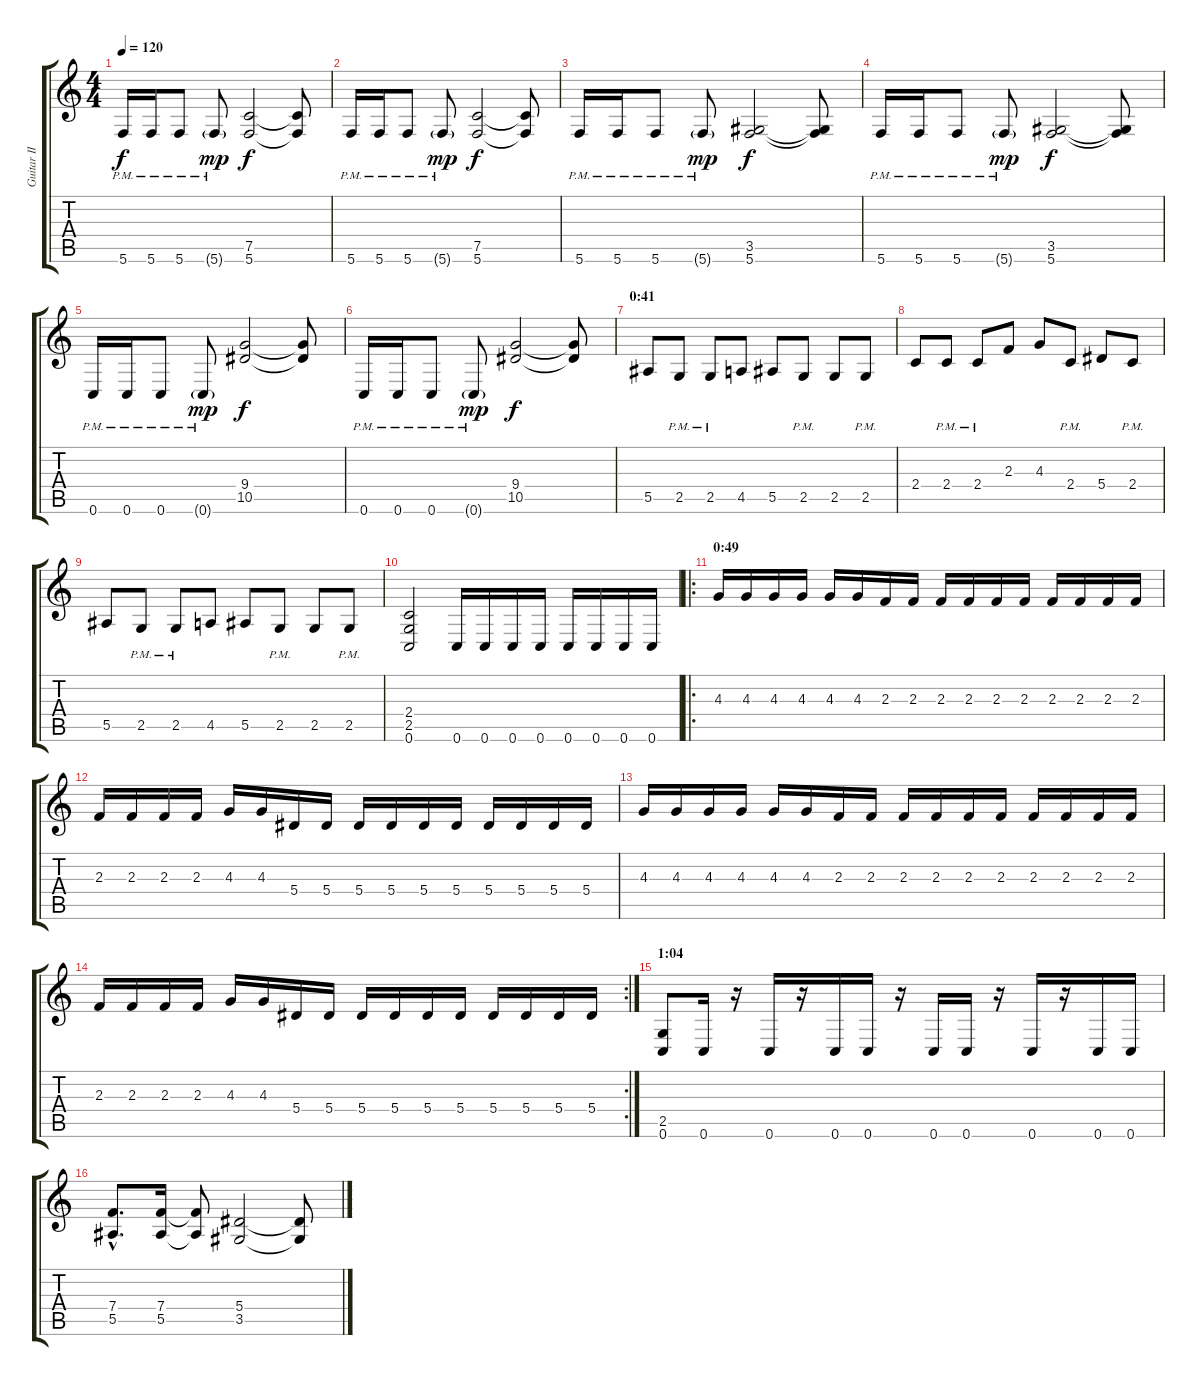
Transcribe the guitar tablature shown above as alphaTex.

\track ("Guitar II" "Guitar II") {instrument overdrivenguitar}
\staff {score tabs}
\tuning (C4 G3 Eb3 Bb2 F2 C2) {hide}
\ts (4 4)
\tempo 120
\clef g2
\ks c
5.6{pm}.16{dy f} 5.6{pm}.16 5.6{pm}.8 5.6{g pm}.8{dy mp} (7.5 5.6).2{dy f} (7.5{t} 5.6{t}).8 |
5.6{pm}.16 5.6{pm}.16 5.6{pm}.8 5.6{g pm}.8{dy mp} (7.5 5.6).2{dy f} (7.5{t} 5.6{t}).8 |
5.6{pm}.16 5.6{pm}.16 5.6{pm}.8 5.6{g pm}.8{dy mp} (3.5 5.6).2{dy f} (3.5{t} 5.6{t}).8 |
5.6{pm}.16 5.6{pm}.16 5.6{pm}.8 5.6{g pm}.8{dy mp} (3.5 5.6).2{dy f} (3.5{t} 5.6{t}).8 |
0.6{pm}.16 0.6{pm}.16 0.6{pm}.8 0.6{g pm}.8{dy mp} (9.4 10.5).2{dy f} (9.4{t} 10.5{t}).8 |
0.6{pm}.16 0.6{pm}.16 0.6{pm}.8 0.6{g pm}.8{dy mp} (9.4 10.5).2{dy f} (9.4{t} 10.5{t}).8 |
\section ("" "0:41")
5.5.8 2.5{pm}.8 2.5{pm}.8 4.5.8 5.5.8 2.5{pm}.8 2.5.8 2.5{pm}.8 |
2.4.8 2.4{pm}.8 2.4{pm}.8 2.3.8 4.3.8 2.4{pm}.8 5.4.8 2.4{pm}.8 |
5.5.8 2.5{pm}.8 2.5{pm}.8 4.5.8 5.5.8 2.5{pm}.8 2.5.8 2.5{pm}.8 |
(2.4 2.5 0.6).2 0.6.16 0.6.16 0.6.16 0.6.16 0.6.16 0.6.16 0.6.16 0.6.16 |
\ro
\section ("" "0:49")
4.3.16 4.3.16 4.3.16 4.3.16 4.3.16 4.3.16 2.3.16 2.3.16 2.3.16 2.3.16 2.3.16 2.3.16 2.3.16 2.3.16 2.3.16 2.3.16 |
2.3.16 2.3.16 2.3.16 2.3.16 4.3.16 4.3.16 5.4.16 5.4.16 5.4.16 5.4.16 5.4.16 5.4.16 5.4.16 5.4.16 5.4.16 5.4.16 |
4.3.16 4.3.16 4.3.16 4.3.16 4.3.16 4.3.16 2.3.16 2.3.16 2.3.16 2.3.16 2.3.16 2.3.16 2.3.16 2.3.16 2.3.16 2.3.16 |
\rc 2
2.3.16 2.3.16 2.3.16 2.3.16 4.3.16 4.3.16 5.4.16 5.4.16 5.4.16 5.4.16 5.4.16 5.4.16 5.4.16 5.4.16 5.4.16 5.4.16 |
\section ("" "1:04")
(2.5 0.6).8 0.6.16 r.16 0.6.16 r.16 0.6.16 0.6.16 r.16 0.6.16 0.6.16 r.16 0.6.16 r.16 0.6.16 0.6.16 |
(7.4{hac} 5.5{hac}).8{d} (7.4 5.5).16 (7.4{t} 5.5{t}).8 (5.4 3.5).2 (5.4{t} 3.5{t}).8
